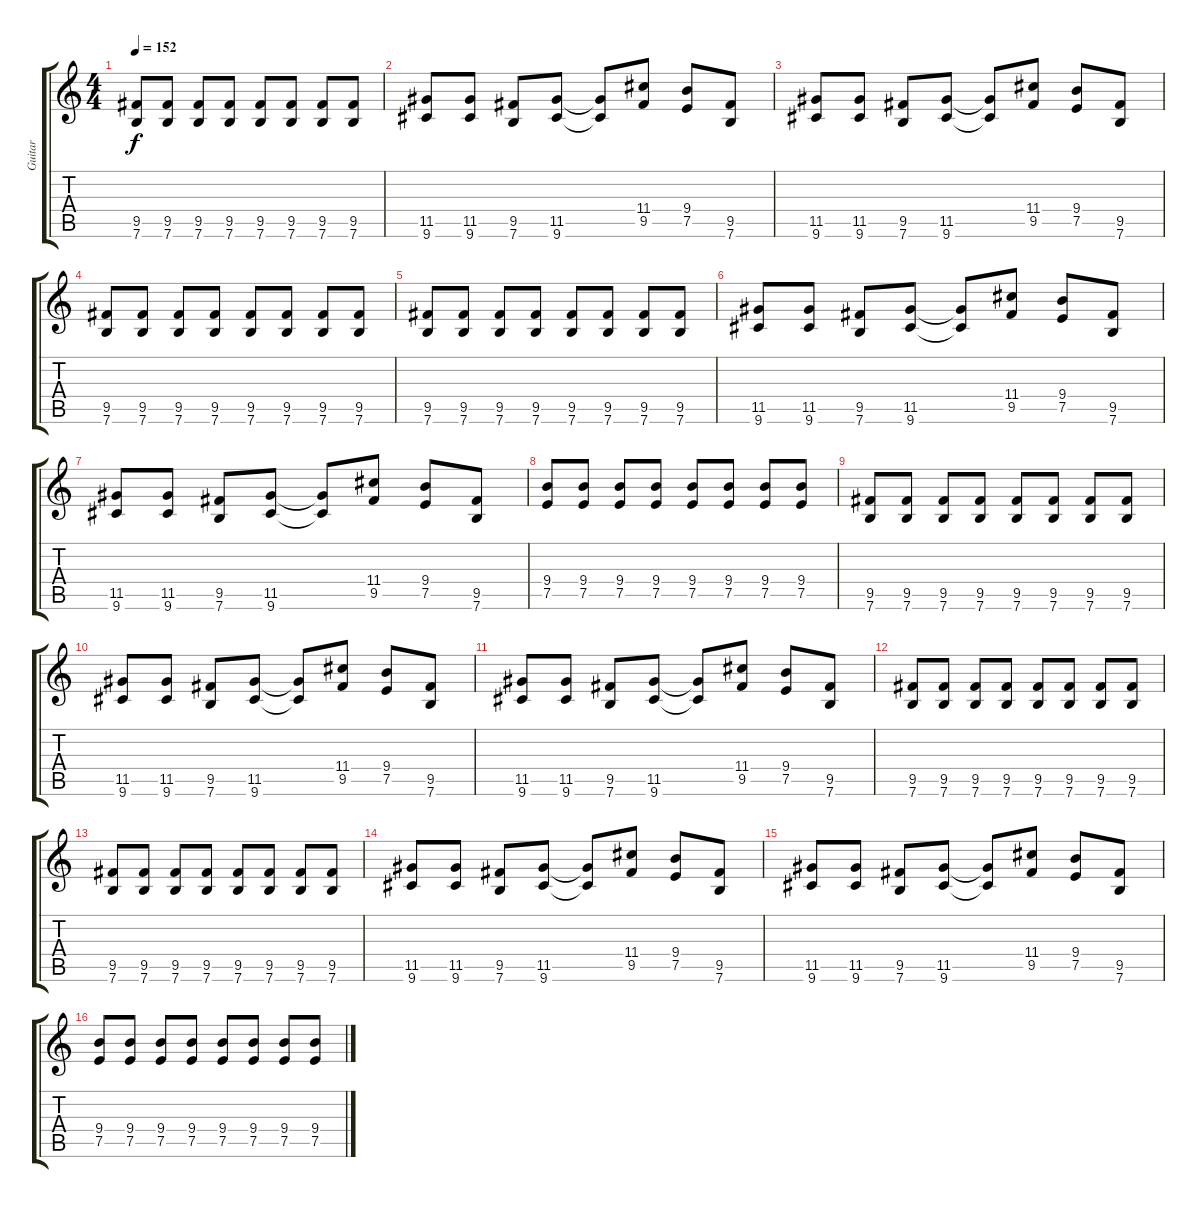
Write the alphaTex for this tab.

\track ("Guitar" "Guitar") {instrument distortionguitar}
\staff {score tabs}
\tuning (E4 B3 G3 D3 A2 E2) {hide}
\ts (4 4)
\tempo 152
\clef g2
\ks c
(9.5 7.6).8{dy f} (9.5 7.6).8 (9.5 7.6).8 (9.5 7.6).8 (9.5 7.6).8 (9.5 7.6).8 (9.5 7.6).8 (9.5 7.6).8 |
(11.5 9.6).8 (11.5 9.6).8 (9.5 7.6).8 (11.5 9.6).8 (11.5{t} 9.6{t}).8 (11.4 9.5).8 (9.4 7.5).8 (9.5 7.6).8 |
(11.5 9.6).8 (11.5 9.6).8 (9.5 7.6).8 (11.5 9.6).8 (11.5{t} 9.6{t}).8 (11.4 9.5).8 (9.4 7.5).8 (9.5 7.6).8 |
(9.5 7.6).8 (9.5 7.6).8 (9.5 7.6).8 (9.5 7.6).8 (9.5 7.6).8 (9.5 7.6).8 (9.5 7.6).8 (9.5 7.6).8 |
(9.5 7.6).8 (9.5 7.6).8 (9.5 7.6).8 (9.5 7.6).8 (9.5 7.6).8 (9.5 7.6).8 (9.5 7.6).8 (9.5 7.6).8 |
(11.5 9.6).8 (11.5 9.6).8 (9.5 7.6).8 (11.5 9.6).8 (11.5{t} 9.6{t}).8 (11.4 9.5).8 (9.4 7.5).8 (9.5 7.6).8 |
(11.5 9.6).8 (11.5 9.6).8 (9.5 7.6).8 (11.5 9.6).8 (11.5{t} 9.6{t}).8 (11.4 9.5).8 (9.4 7.5).8 (9.5 7.6).8 |
(9.4 7.5).8 (9.4 7.5).8 (9.4 7.5).8 (9.4 7.5).8 (9.4 7.5).8 (9.4 7.5).8 (9.4 7.5).8 (9.4 7.5).8 |
(9.5 7.6).8 (9.5 7.6).8 (9.5 7.6).8 (9.5 7.6).8 (9.5 7.6).8 (9.5 7.6).8 (9.5 7.6).8 (9.5 7.6).8 |
(11.5 9.6).8 (11.5 9.6).8 (9.5 7.6).8 (11.5 9.6).8 (11.5{t} 9.6{t}).8 (11.4 9.5).8 (9.4 7.5).8 (9.5 7.6).8 |
(11.5 9.6).8 (11.5 9.6).8 (9.5 7.6).8 (11.5 9.6).8 (11.5{t} 9.6{t}).8 (11.4 9.5).8 (9.4 7.5).8 (9.5 7.6).8 |
(9.5 7.6).8 (9.5 7.6).8 (9.5 7.6).8 (9.5 7.6).8 (9.5 7.6).8 (9.5 7.6).8 (9.5 7.6).8 (9.5 7.6).8 |
(9.5 7.6).8 (9.5 7.6).8 (9.5 7.6).8 (9.5 7.6).8 (9.5 7.6).8 (9.5 7.6).8 (9.5 7.6).8 (9.5 7.6).8 |
(11.5 9.6).8 (11.5 9.6).8 (9.5 7.6).8 (11.5 9.6).8 (11.5{t} 9.6{t}).8 (11.4 9.5).8 (9.4 7.5).8 (9.5 7.6).8 |
(11.5 9.6).8 (11.5 9.6).8 (9.5 7.6).8 (11.5 9.6).8 (11.5{t} 9.6{t}).8 (11.4 9.5).8 (9.4 7.5).8 (9.5 7.6).8 |
(9.4 7.5).8 (9.4 7.5).8 (9.4 7.5).8 (9.4 7.5).8 (9.4 7.5).8 (9.4 7.5).8 (9.4 7.5).8 (9.4 7.5).8
